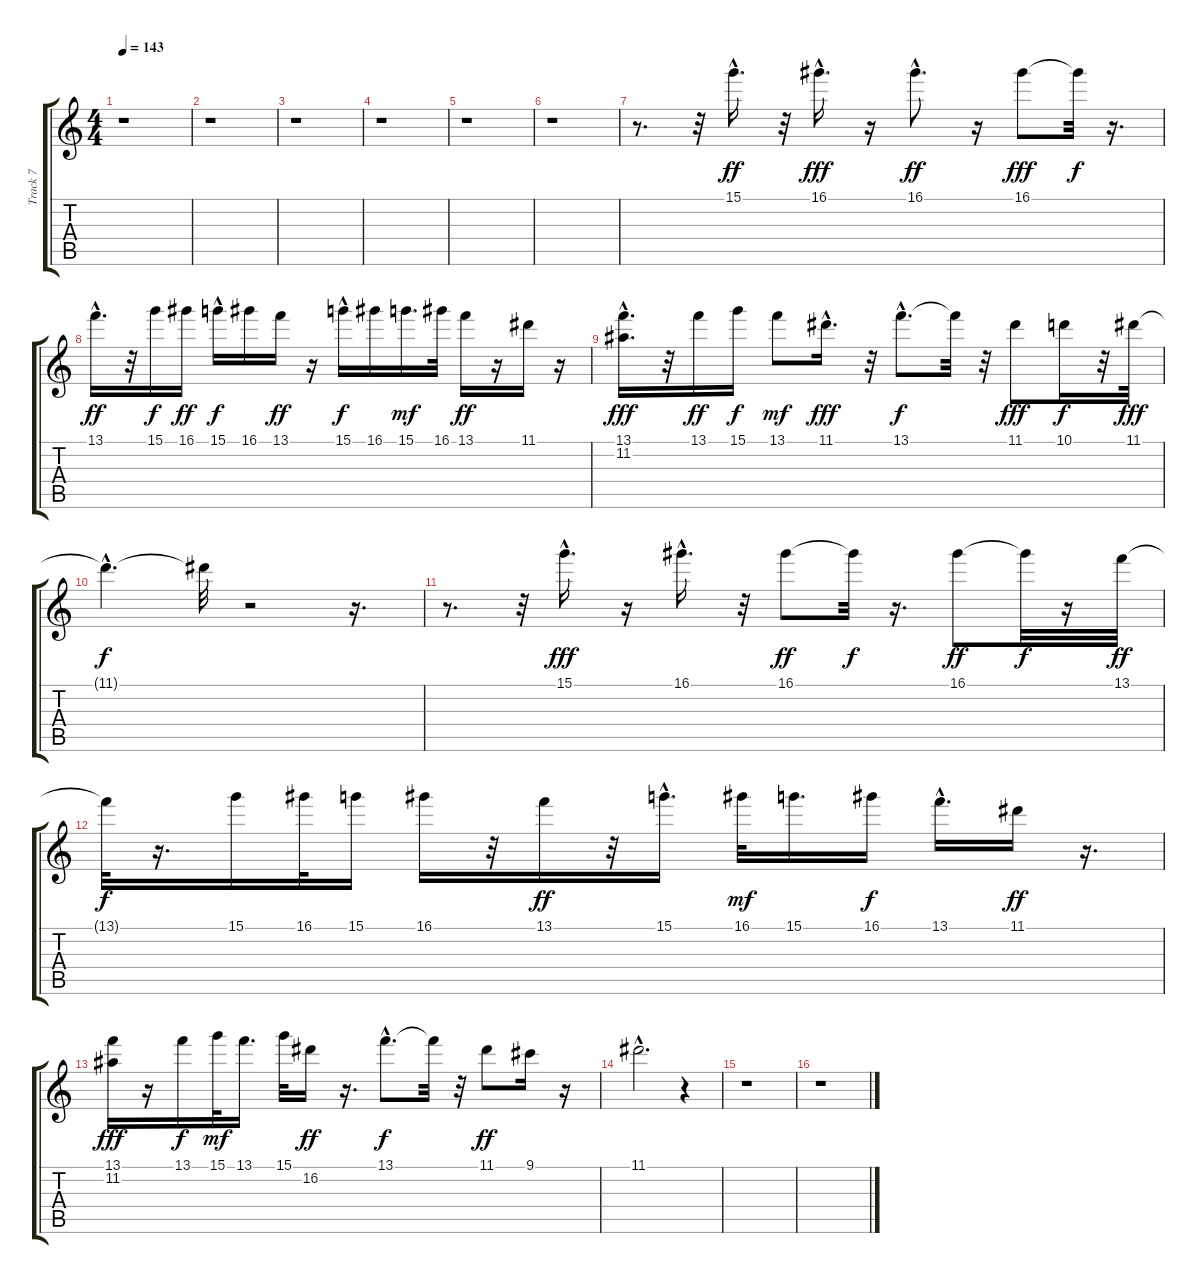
\track ("Track 7" "Track 7") {instrument overdrivenguitar}
\staff {score tabs}
\tuning (E4 B3 G3 D3 A2 E2) {hide}
\ts (4 4)
\tempo 143
\clef g2
\ks c
r.1{dy f} |
r.1 |
r.1 |
r.1 |
r.1 |
r.1 |
r.8{d} r.32 15.1{hac}.16{d dy ff balance 5} r.32 16.1{hac}.16{d dy fff} r.16 16.1{hac}.8{d dy ff} r.16 16.1.8{dy fff} 16.1{t}.32{dy f} r.16{d} |
13.1{hac}.16{d dy ff} r.32 15.1.16{dy f} 16.1.16{dy ff} 15.1{hac}.16{dy f} 16.1.16 13.1.16{dy ff} r.16 15.1{hac}.16{dy f} 16.1.16 15.1.16{d dy mf} 16.1.32 13.1.16{dy ff} r.16 11.1.16 r.16 |
(13.1 11.2{hac}).16{d dy fff} r.32 13.1.16{dy ff} 15.1.16{dy f} 13.1.8{dy mf} 11.1{hac}.16{d dy fff} r.32 13.1{hac}.8{d dy f} 13.1{t}.32 r.32 11.1.8{dy fff} 10.1.16{dy f} r.32 11.1.32{dy fff} |
11.1{hac t}.4{d dy f} 11.1{t}.32 r.2 r.16{d} |
r.8{d} r.32 15.1{hac}.16{d dy fff} r.16 16.1{hac}.16{d} r.32 16.1.8{dy ff} 16.1{t}.32{dy f} r.16{d} 16.1.8{dy ff} 16.1{t}.32{dy f} r.16 13.1.32{dy ff} |
13.1{t}.32{dy f} r.16{d} 15.1.16 16.1.32 15.1.16 16.1.16 r.32 13.1.16{dy ff} r.32 15.1{hac}.16{d} 16.1.32{dy mf} 15.1.16{d} 16.1.16{dy f} 13.1{hac}.16{d} 11.1.16{dy ff} r.16{d} |
(13.1 11.2).16{dy fff} r.16 13.1.16{dy f} 15.1.32{dy mf} 13.1.16{d} 15.1.32 16.2.16{dy ff} r.16{d} 13.1{hac}.8{d dy f} 13.1{t}.32 r.32 11.1.8{dy ff} 9.1.16 r.16 |
11.1{hac}.2{d} r.4 |
r.1 |
r.1
